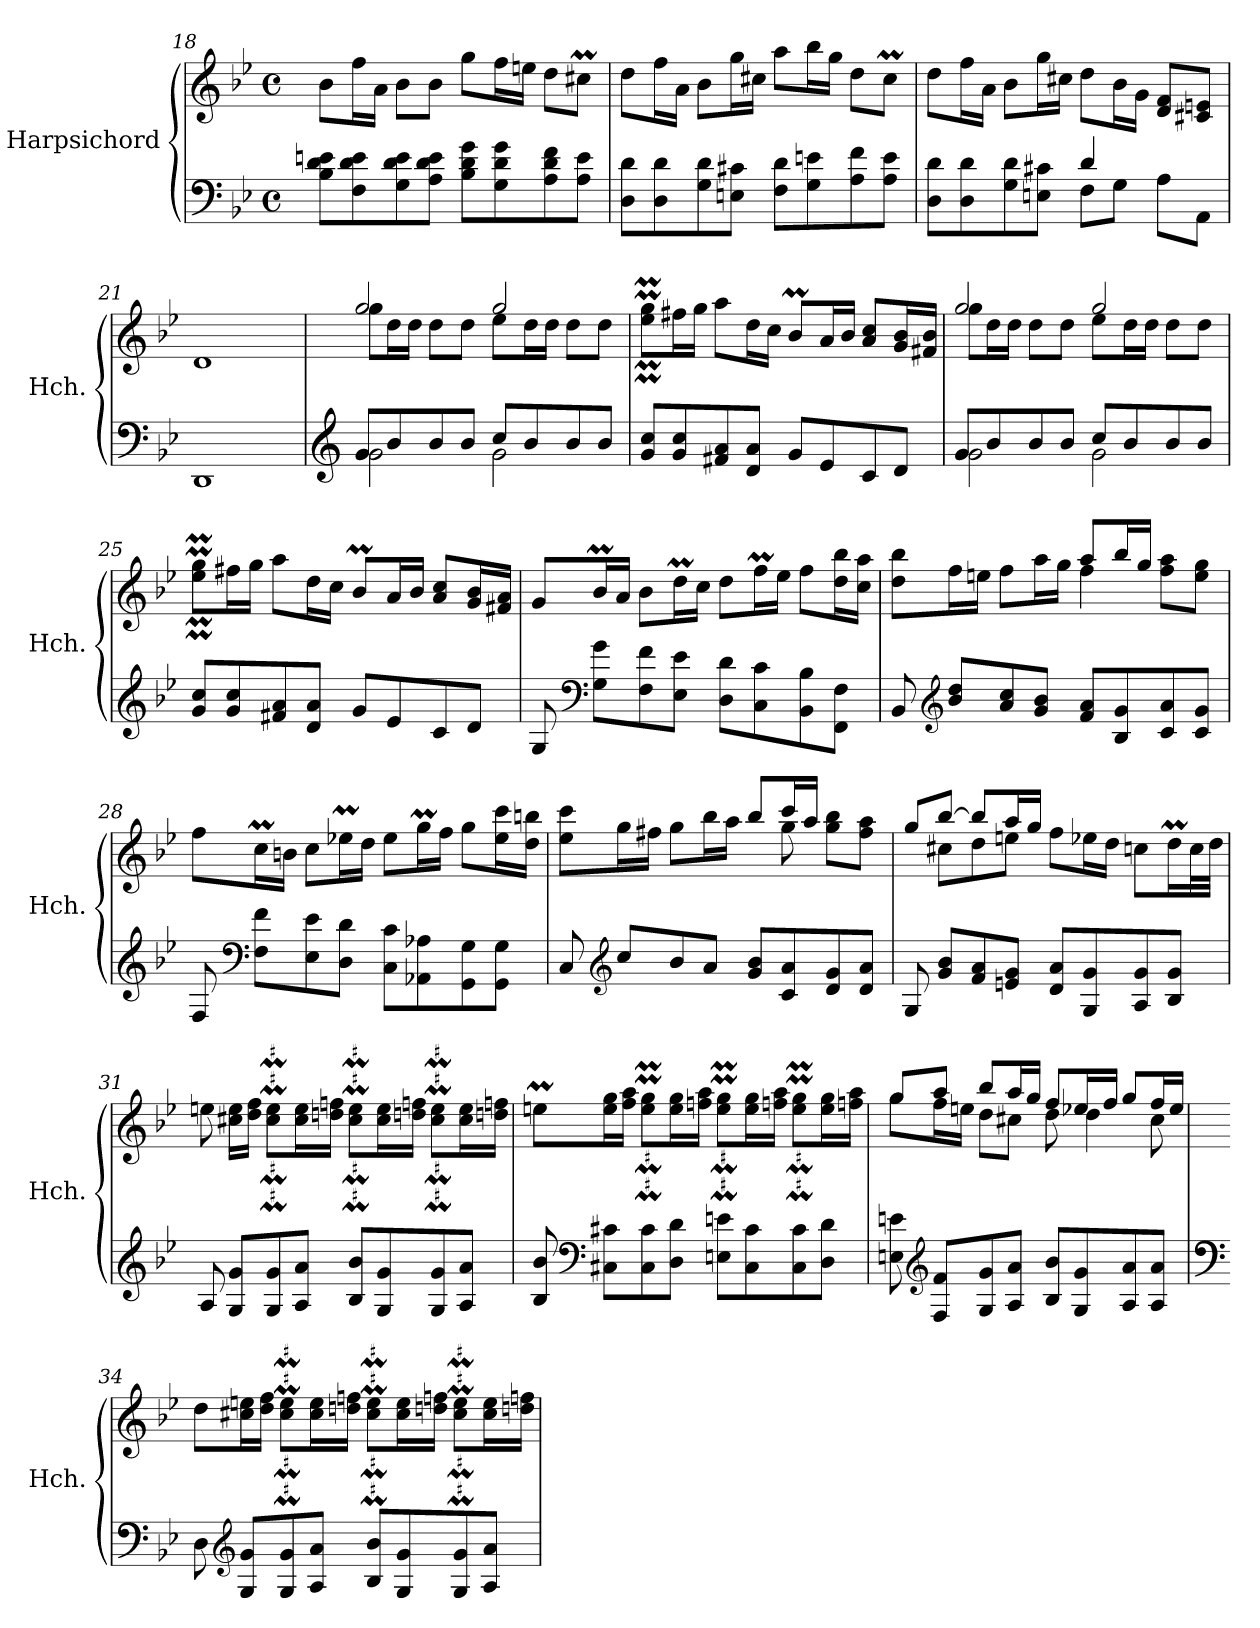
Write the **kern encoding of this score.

**kern	**kern
*part1	*part1
*staff2	*staff1
*I"Harpsichord	*
*I'Hch.	*
*clefF4	*clefG2
*k[b-e-]	*k[b-e-]
*M4/4	*M4/4
*met(c)	*met(c)
=18	=18
8B-\ 8d\ 8en\L	8b-\L
8F\ 8d\ 8e\	16ff\L
.	16a\JJ
8G\ 8d\ 8e\	8b-\L
8A\ 8d\ 8e\J	8b-\J
8B-\ 8d\ 8g\L	8gg\L
8G\ 8d\ 8g\	16ff\L
.	16een\JJ
8A\ 8d\ 8f\	8dd\L
8A\ 8e\J	8cc#Xm\J
=19	=19
8D\ 8d\L	8dd\L
8D\ 8d\	16ff\L
.	16a\JJ
8G\ 8d\	8b-\L
8En\ 8c#X\J	16gg\L
.	16cc#X\JJ
8F\ 8d\L	8aa\L
8G\ 8en\	16bb-\L
.	16gg\JJ
8A\ 8f\	8dd\L
8A\ 8e\J	8cc#m\J
!!LO:LB:g=z
=20	=20
*^	*
8D\ 8d\L	2ryy	8dd\L
8D\ 8d\	.	16ff\L
.	.	16a\JJ
8G\ 8d\	.	8b-\L
8En\ 8c#X\J	.	16gg\L
.	.	16cc#X\JJ
4d/	8F\L	8dd\L
.	8G\J	16b-\L
.	.	16g\JJ
8A\L	4ryy	8d/ 8f/L
8AA\J	.	8c#X/ 8en/J
*v	*v	*
=21	=21
1DD	1d
=22	=22
*clefG2	*
*^	*^
8g/L	2g\	2gg/	8gg\L
8b-/	.	.	16dd\L
.	.	.	16dd\JJ
8b-/	.	.	8dd\L
8b-/J	.	.	8dd\J
8cc/L	2g\	2gg/	8ee-\L
8b-/	.	.	16dd\L
.	.	.	16dd\JJ
8b-/	.	.	8dd\L
8b-/J	.	.	8dd\J
*v	*v	*	*
*	*v	*v
=23	=23
8g/ 8cc/L	8ee-\M 8gg\ML
8g/ 8cc/	16ff#X\L
.	16gg\JJ
8f#X/ 8a/	8aa\L
8d/ 8a/J	16dd\L
.	16cc\JJ
8g/L	8b-M/L
8e-/	16a/L
.	16b-/JJ
8c/	8a/ 8cc/L
8d/J	16g/ 16b-/L
.	16f#X/ 16b-/JJ
!!LO:LB:g=z
=24	=24
*^	*^
8g/L	2g\	2gg/	8gg\L
8b-/	.	.	16dd\L
.	.	.	16dd\JJ
8b-/	.	.	8dd\L
8b-/J	.	.	8dd\J
8cc/L	2g\	2gg/	8ee-\L
8b-/	.	.	16dd\L
.	.	.	16dd\JJ
8b-/	.	.	8dd\L
8b-/J	.	.	8dd\J
*v	*v	*	*
*	*v	*v
=25	=25
8g/ 8cc/L	8ee-\M 8gg\ML
8g/ 8cc/	16ff#X\L
.	16gg\JJ
8f#X/ 8a/	8aa\L
8d/ 8a/J	16dd\L
.	16cc\JJ
8g/L	8b-M/L
8e-/	16a/L
.	16b-/JJ
8c/	8a/ 8cc/L
8d/J	16g/ 16b-/L
.	16f#X/ 16a/JJ
=26	=26
8G/	8g/L
*clefF4	*
8G\ 8g\L	16b-M/L
.	16a/JJ
8F\ 8f\	8b-\L
8E-\ 8e-\J	16ddm\L
.	16cc\JJ
8D\ 8d\L	8dd\L
8C\ 8c\	16ffM\L
.	16ee-\JJ
8BB-\ 8B-\	8ff\L
8FF\ 8F\J	16dd\ 16bb-\L
.	16cc\ 16aa\JJ
!!LO:PB:g=z
=27	=27
*	*^
8BB-/	8dd\ 8bb-\L	2ryy
*clefG2	*	*
8b-/ 8dd/L	16ff\L	.
.	16een\JJ	.
8a/ 8cc/	8ff\L	.
8g/ 8b-/J	16aa\L	.
.	16gg\JJ	.
8f/ 8a/L	8aa/L	4ff\
8B-/ 8g/	16bb-/L	.
.	16gg/JJ	.
8c/ 8a/	8ff\ 8aa\L	4ryy
8c/ 8g/J	8ee\ 8gg\J	.
*	*v	*v
=28	=28
8F/	8ff\L
*clefF4	*
8F\ 8f\L	16ccM\L
.	16bn\JJ
8E-\ 8e-\	8cc\L
8D\ 8d\J	16ee-XM\L
.	16dd\JJ
8C\ 8c\L	8ee-\L
8AA-X\ 8A-X\	16ggM\L
.	16ff\JJ
8GG\ 8G\	8gg\L
8GG\ 8G\J	16ee-\ 16ccc\L
.	16dd\ 16bbn\JJ
!!LO:LB:g=z
=29	=29
*	*^
8C/	8ee-\ 8ccc\L	8ryy
*	*v	*v
*clefG2	*
8cc/L	16gg\L
.	16ff#X\JJ
8b-/	8gg\L
8a/J	16bb-\L
.	16aa\JJ
8g/ 8b-/L	8bb-/L
*	*^
8c/ 8a/	16ccc/L	8gg\
.	16aa/JJ	.
8d/ 8g/	8gg\ 8bb-\L	4ryy
8d/ 8a/J	8ff#\ 8aa\J	.
=30	=30	=30
8G/	8gg/L	8ryy
8g/ 8b-/L	[8bb-/J	8cc#X\L
8f/ 8a/	8bb-/L]	8dd\
8en/ 8g/J	16aa/L	8een\J
.	16gg/JJ	.
8d/ 8a/L	8ff\L	2ryy
8G/ 8g/	16ee-X\L	.
.	16dd\JJ	.
8A/ 8g/	8ccn\L	.
8B-/ 8g/J	16ddm\L	.
.	32cc\L	.
.	32dd\JJJ	.
*	*v	*v
!!LO:LB:g=z
=31	=31
8A/	8een\
8G/ 8g/L	16cc#X\ 16ee\LL
.	16dd\ 16ff\JJ
8G/ 8g/	8cc#\M 8ee\ML
8A/ 8a/J	16cc#\ 16ee\L
.	16dd\ 16ff\JJ
8B-/ 8b-/L	8cc#\M 8ee\ML
8G/ 8g/	16cc#\ 16ee\L
.	16dd\ 16ff\JJ
8G/ 8g/	8cc#\M 8ee\ML
8A/ 8a/J	16cc#\ 16ee\L
.	16dd\ 16ff\JJ
=32	=32
8B-/ 8b-/	8eenm\L
*clefF4	*
8C#X\ 8c#X\L	16ee\ 16gg\L
.	16ff\ 16aa\JJ
8C#\ 8c#\	8ee\M 8gg\ML
8D\ 8d\J	16ee\ 16gg\L
.	16ff\ 16aa\JJ
8En\ 8en\L	8ee\M 8gg\ML
8C#\ 8c#\	16ee\ 16gg\L
.	16ff\ 16aa\JJ
8C#\ 8c#\	8ee\M 8gg\ML
8D\ 8d\J	16ee\ 16gg\L
.	16ff\ 16aa\JJ
!!LO:LB:g=z
=33	=33
*	*^
8En\ 8en\	8gg/L	8gg\L
*clefG2	*	*
8F/ 8f/L	8aa/J	16ff\L
.	.	16een\JJ
8G/ 8g/	8bb-/L	8dd\L
8A/ 8a/J	16aa/L	8cc#X\J
.	16gg/JJ	.
8B-/ 8b-/L	8ff/L	8dd\
8G/ 8g/	16ee-X/L	4dd\
.	16ff/JJ	.
8A/ 8a/	8gg/L	.
8A/ 8a/J	16ff/L	8cc#\
.	16ee-/JJ	.
*	*v	*v
=34	=34
*clefF4	*
8D\	8dd\L
*clefG2	*
8G/ 8g/L	16cc#X\ 16een\L
.	16dd\ 16ff\JJ
8G/ 8g/	8cc#\M 8ee\ML
8A/ 8a/J	16cc#\ 16ee\L
.	16dd\ 16ff\JJ
8B-/ 8b-/L	8cc#\M 8ee\ML
8G/ 8g/	16cc#\ 16ee\L
.	16dd\ 16ff\JJ
8G/ 8g/	8cc#\M 8ee\ML
8A/ 8a/J	16cc#\ 16ee\L
.	16dd\ 16ff\JJ
=	=
*-	*-
